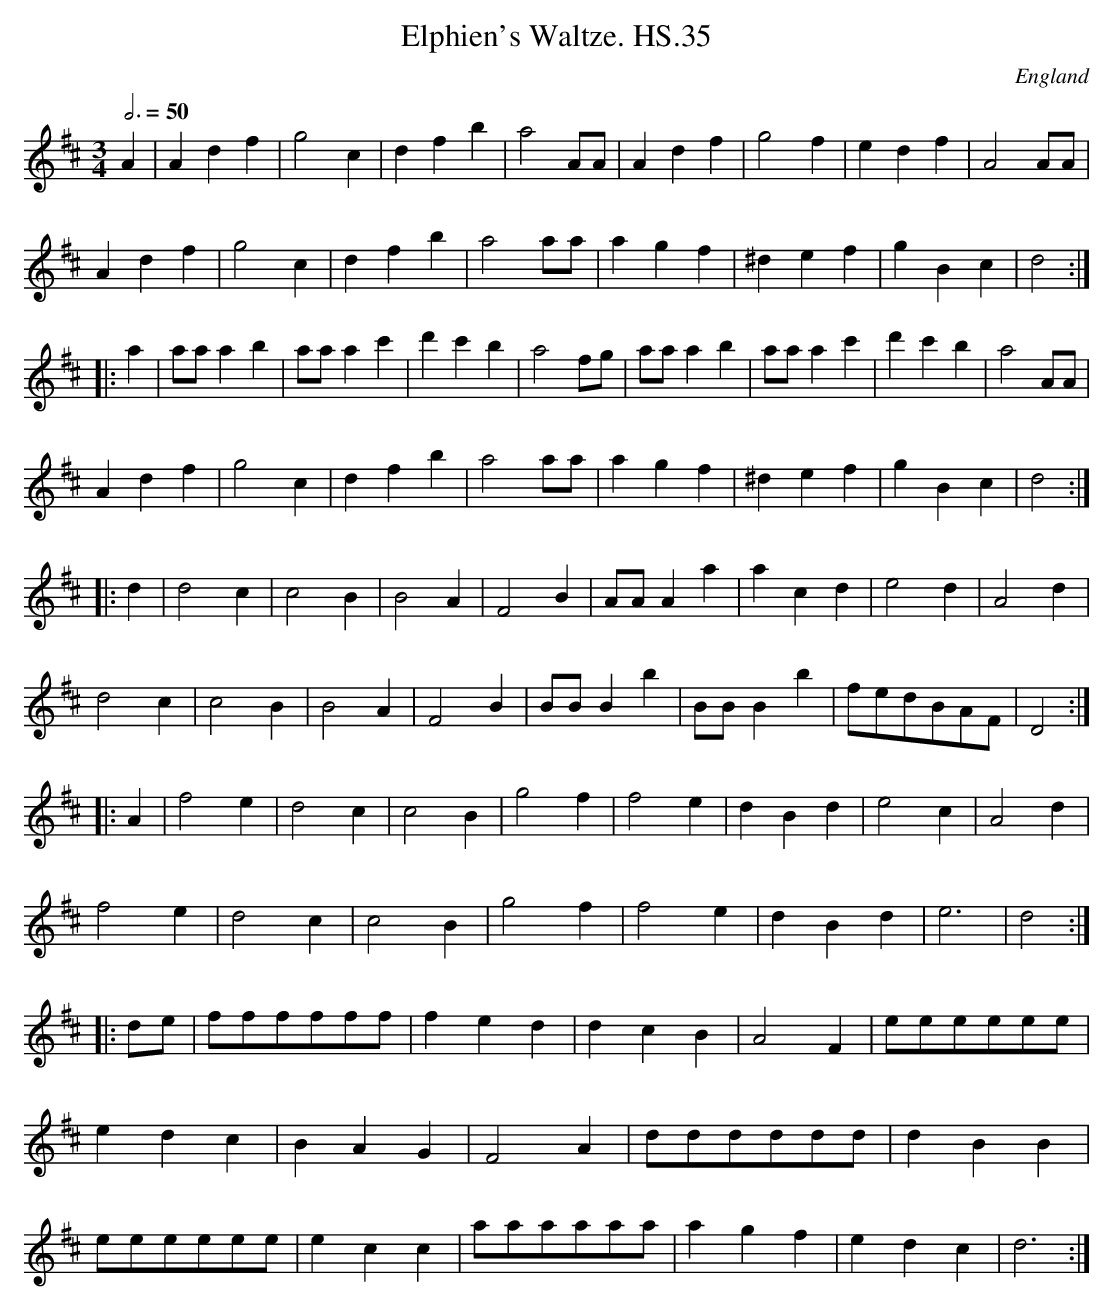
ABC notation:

X:1
T:Elphien's Waltze. HS.35
M:3/4
L:1/4
Q:3/4=50
O:England
K:D major
A|Adf|g2c|dfb|a2A/A/|Adf|g2f|edf|A2A/A/|!
Adf|g2c|dfb|a2a/a/|agf|^def|gBc|d2:|!
|:a|a/a/ab|a/a/ac'|d'c'b|a2f/g/|a/a/ab|a/a/ac'|d'c'b|a2A/A/|!
Adf|g2c|dfb|a2a/a/|agf|^def|gBc|d2:|!
|:d|d2c|c2B|B2A|F2B|A/A/Aa|acd|e2d|A2d|!
d2c|c2B|B2A|F2B|B/B/Bb|B/B/Bb|f/e/d/B/A/F/|D2:|!
|:A|f2e|d2c|c2B|g2f|f2e|dBd|e2c|A2d|!
f2e|d2c|c2B|g2f|f2e|dBd|e3|d2:|!
|:d/e/|f/f/f/f/f/f/|fed|dcB|A2F|e/e/e/e/e/e/|!
edc|BAG|F2A|d/d/d/d/d/d/|dBB|!
e/e/e/e/e/e/|ecc|a/a/a/a/a/a/|agf|edc|d3:|
